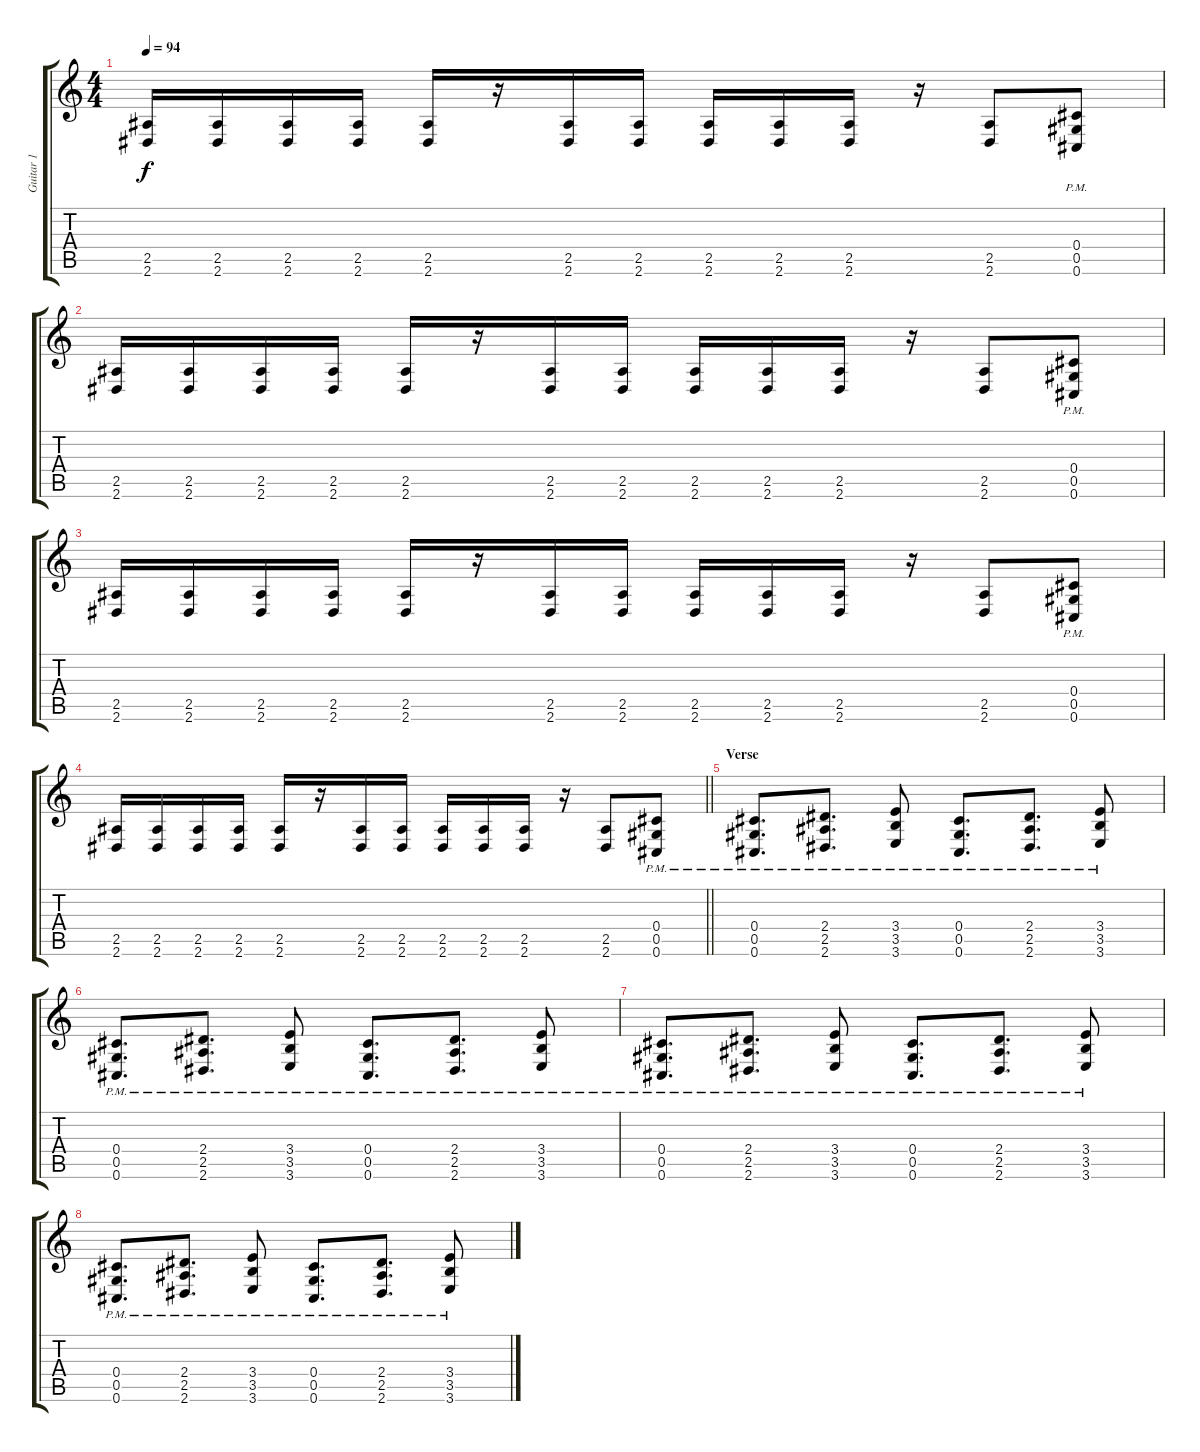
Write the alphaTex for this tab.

\track ("Guitar 1" "Guitar 1") {instrument distortionguitar}
\staff {score tabs}
\tuning (Eb4 Bb3 Gb3 Db3 Ab2 Db2) {hide}
\ts (4 4)
\tempo 94
\clef g2
\ks c
(2.5 2.6).16{dy f} (2.5 2.6).16 (2.5 2.6).16 (2.5 2.6).16 (2.5 2.6).16 r.16 (2.5 2.6).16 (2.5 2.6).16 (2.5 2.6).16 (2.5 2.6).16 (2.5 2.6).16 r.16 (2.5 2.6).8 (0.4{pm} 0.5{pm} 0.6{pm}).8 |
(2.5 2.6).16 (2.5 2.6).16 (2.5 2.6).16 (2.5 2.6).16 (2.5 2.6).16 r.16 (2.5 2.6).16 (2.5 2.6).16 (2.5 2.6).16 (2.5 2.6).16 (2.5 2.6).16 r.16 (2.5 2.6).8 (0.4{pm} 0.5{pm} 0.6{pm}).8 |
(2.5 2.6).16 (2.5 2.6).16 (2.5 2.6).16 (2.5 2.6).16 (2.5 2.6).16 r.16 (2.5 2.6).16 (2.5 2.6).16 (2.5 2.6).16 (2.5 2.6).16 (2.5 2.6).16 r.16 (2.5 2.6).8 (0.4{pm} 0.5{pm} 0.6{pm}).8 |
\barLineRight lightlight
(2.5 2.6).16 (2.5 2.6).16 (2.5 2.6).16 (2.5 2.6).16 (2.5 2.6).16 r.16 (2.5 2.6).16 (2.5 2.6).16 (2.5 2.6).16 (2.5 2.6).16 (2.5 2.6).16 r.16 (2.5 2.6).8 (0.4{pm} 0.5{pm} 0.6{pm}).8 |
\section ("" "Verse")
(0.4{pm} 0.5{pm} 0.6{pm}).8{d} (2.4{pm} 2.5{pm} 2.6{pm}).8{d} (3.4{pm} 3.5{pm} 3.6{pm}).8 (0.4{pm} 0.5{pm} 0.6{pm}).8{d} (2.4{pm} 2.5{pm} 2.6{pm}).8{d} (3.4{pm} 3.5{pm} 3.6{pm}).8 |
(0.4{pm} 0.5{pm} 0.6{pm}).8{d} (2.4{pm} 2.5{pm} 2.6{pm}).8{d} (3.4{pm} 3.5{pm} 3.6{pm}).8 (0.4{pm} 0.5{pm} 0.6{pm}).8{d} (2.4{pm} 2.5{pm} 2.6{pm}).8{d} (3.4{pm} 3.5{pm} 3.6{pm}).8 |
(0.4{pm} 0.5{pm} 0.6{pm}).8{d} (2.4{pm} 2.5{pm} 2.6{pm}).8{d} (3.4{pm} 3.5{pm} 3.6{pm}).8 (0.4{pm} 0.5{pm} 0.6{pm}).8{d} (2.4{pm} 2.5{pm} 2.6{pm}).8{d} (3.4{pm} 3.5{pm} 3.6{pm}).8 |
(0.4{pm} 0.5{pm} 0.6{pm}).8{d} (2.4{pm} 2.5{pm} 2.6{pm}).8{d} (3.4{pm} 3.5{pm} 3.6{pm}).8 (0.4{pm} 0.5{pm} 0.6{pm}).8{d} (2.4{pm} 2.5{pm} 2.6{pm}).8{d} (3.4{pm} 3.5{pm} 3.6{pm}).8
